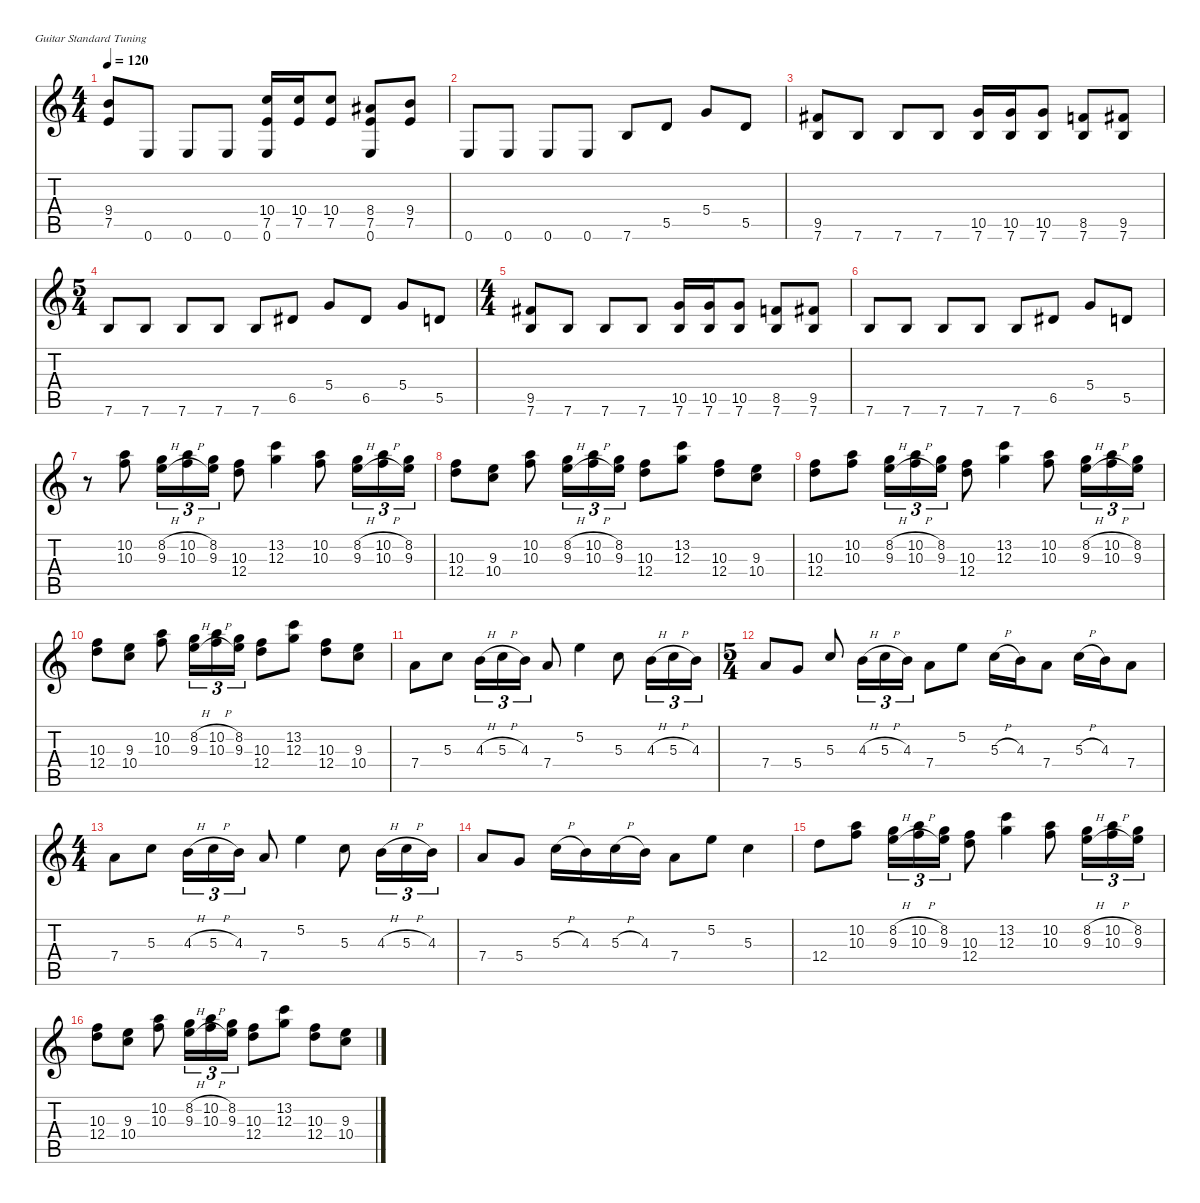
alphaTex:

\defaultSystemsLayout 4
\hideDynamics
\bracketExtendMode nobrackets
\singleTrackTrackNamePolicy hidden
\multiTrackTrackNamePolicy hidden
\otherSystemsTrackNameOrientation horizontal
\track ("Hammett" "dist.guit.") {instrument distortionguitar}
\staff {score tabs}
\tuning (E4 B3 G3 D3 A2 E2)
\ts (4 4)
\tempo 120
\clef g2
\ks c
(9.4 7.5).8{dy f beam Up} 0.6.8{beam Up} 0.6.8{beam Up} 0.6.8{beam Up} (10.4 7.5 0.6).16{beam Up} (10.4 7.5).16{beam Up} (10.4 7.5).8{beam Up} (8.4{acc #} 7.5 0.6).8{beam Up} (9.4 7.5).8{beam Up} |
0.6.8{beam Up} 0.6.8{beam Up} 0.6.8{beam Up} 0.6.8{beam Up} 7.6.8{beam Up} 5.5.8{beam Up} 5.4.8{beam Up} 5.5.8{beam Up} |
(9.5{acc #} 7.6).8{beam Up} 7.6.8{beam Up} 7.6.8{beam Up} 7.6.8{beam Up} (10.5 7.6).16{beam Up} (10.5 7.6).16{beam Up} (10.5 7.6).8{beam Up} (8.5 7.6).8{beam Up} (9.5{acc #} 7.6).8{beam Up} |
\ts (5 4)
7.6.8{beam Up} 7.6.8{beam Up} 7.6.8{beam Up} 7.6.8{beam Up} 7.6.8{beam Up} 6.5{acc #}.8{beam Up} 5.4.8{beam Up} 6.5{acc #}.8{beam Up} 5.4.8{beam Up} 5.5.8{beam Up} |
\ts (4 4)
(9.5{acc #} 7.6).8{beam Up} 7.6.8{beam Up} 7.6.8{beam Up} 7.6.8{beam Up} (10.5 7.6).16{beam Up} (10.5 7.6).16{beam Up} (10.5 7.6).8{beam Up} (8.5 7.6).8{beam Up} (9.5{acc #} 7.6).8{beam Up} |
7.6.8{beam Up} 7.6.8{beam Up} 7.6.8{beam Up} 7.6.8{beam Up} 7.6.8{beam Up} 6.5{acc #}.8{beam Up} 5.4.8{beam Up} 5.5.8{beam Up} |
r.8{beam Down} (10.2 10.3).8{beam Down} (8.2{h} 9.3{h}).16{tu (3 2) beam Down} (10.2{h} 10.3{h}).16{tu (3 2) beam Down} (8.2 9.3).16{tu (3 2) beam Down} (10.3 12.4).8{beam Down} (13.2 12.3).4{beam Down} (10.2 10.3).8{beam Down} (8.2{h} 9.3{h}).16{tu (3 2) beam Down} (10.2{h} 10.3{h}).16{tu (3 2) beam Down} (8.2 9.3).16{tu (3 2) beam Down} |
(10.3 12.4).8{beam Down} (9.3 10.4).8{beam Down} (10.2 10.3).8{beam Down} (8.2{h} 9.3{h}).16{tu (3 2) beam Down} (10.2{h} 10.3{h}).16{tu (3 2) beam Down} (8.2 9.3).16{tu (3 2) beam Down} (10.3 12.4).8{beam Down} (13.2 12.3).8{beam Down} (10.3 12.4).8{beam Down} (9.3 10.4).8{beam Down} |
(10.3 12.4).8{beam Down} (10.2 10.3).8{beam Down} (8.2{h} 9.3{h}).16{tu (3 2) beam Down} (10.2{h} 10.3{h}).16{tu (3 2) beam Down} (8.2 9.3).16{tu (3 2) beam Down} (10.3 12.4).8{beam Down} (13.2 12.3).4{beam Down} (10.2 10.3).8{beam Down} (8.2{h} 9.3{h}).16{tu (3 2) beam Down} (10.2{h} 10.3{h}).16{tu (3 2) beam Down} (8.2 9.3).16{tu (3 2) beam Down} |
(10.3 12.4).8{beam Down} (9.3 10.4).8{beam Down} (10.2 10.3).8{beam Down} (8.2{h} 9.3{h}).16{tu (3 2) beam Down} (10.2{h} 10.3{h}).16{tu (3 2) beam Down} (8.2 9.3).16{tu (3 2) beam Down} (10.3 12.4).8{beam Down} (13.2 12.3).8{beam Down} (10.3 12.4).8{beam Down} (9.3 10.4).8{beam Down} |
7.4.8{beam Down} 5.3.8{beam Down} 4.3{h}.16{tu (3 2) beam Down} 5.3{h}.16{tu (3 2) beam Down} 4.3.16{tu (3 2) beam Down} 7.4.8{beam Up} 5.2.4{beam Down} 5.3.8{beam Down} 4.3{h}.16{tu (3 2) beam Down} 5.3{h}.16{tu (3 2) beam Down} 4.3.16{tu (3 2) beam Down} |
\ts (5 4)
7.4.8{beam Up} 5.4.8{beam Up} 5.3.8{beam Up} 4.3{h}.16{tu (3 2) beam Down} 5.3{h}.16{tu (3 2) beam Down} 4.3.16{tu (3 2) beam Down} 7.4.8{beam Down} 5.2.8{beam Down} 5.3{h}.16{beam Down} 4.3.16{beam Down} 7.4.8{beam Down} 5.3{h}.16{beam Down} 4.3.16{beam Down} 7.4.8{beam Down} |
\ts (4 4)
7.4.8{beam Down} 5.3.8{beam Down} 4.3{h}.16{tu (3 2) beam Down} 5.3{h}.16{tu (3 2) beam Down} 4.3.16{tu (3 2) beam Down} 7.4.8{beam Up} 5.2.4{beam Down} 5.3.8{beam Down} 4.3{h}.16{tu (3 2) beam Down} 5.3{h}.16{tu (3 2) beam Down} 4.3.16{tu (3 2) beam Down} |
7.4.8{beam Up} 5.4.8{beam Up} 5.3{h}.16{beam Down} 4.3.16{beam Down} 5.3{h}.16{beam Down} 4.3.16{beam Down} 7.4.8{beam Down} 5.2.8{beam Down} 5.3.4{beam Down} |
12.4.8{beam Down} (10.2 10.3).8{beam Down} (8.2{h} 9.3{h}).16{tu (3 2) beam Down} (10.2{h} 10.3{h}).16{tu (3 2) beam Down} (8.2 9.3).16{tu (3 2) beam Down} (10.3 12.4).8{beam Down} (13.2 12.3).4{beam Down} (10.2 10.3).8{beam Down} (8.2{h} 9.3{h}).16{tu (3 2) beam Down} (10.2{h} 10.3{h}).16{tu (3 2) beam Down} (8.2 9.3).16{tu (3 2) beam Down} |
(10.3 12.4).8{beam Down} (9.3 10.4).8{beam Down} (10.2 10.3).8{beam Down} (8.2{h} 9.3{h}).16{tu (3 2) beam Down} (10.2{h} 10.3{h}).16{tu (3 2) beam Down} (8.2 9.3).16{tu (3 2) beam Down} (10.3 12.4).8{beam Down} (13.2 12.3).8{beam Down} (10.3 12.4).8{beam Down} (9.3 10.4).8{beam Down}
